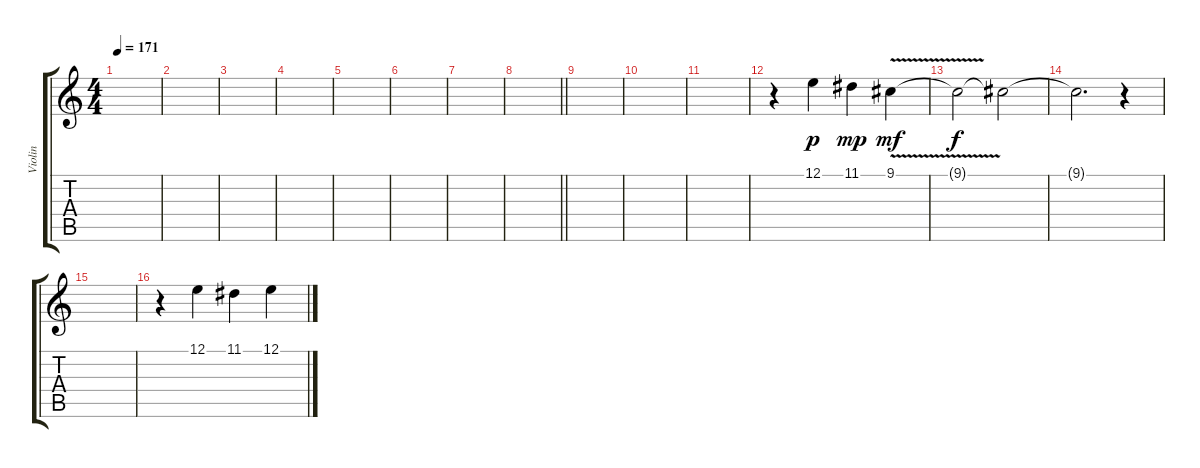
\track ("Violin" "Violin") {instrument violin}
\staff {score tabs}
\tuning (E4 B3 G3 D3 A2 E2) {hide}
\ts (4 4)
\tempo 171
\clef g2
\ks c
|
|
|
|
|
|
|
\barLineRight lightlight
|
\section ("" "")
|
|
|
r.4 12.1.4{dy p volume 10} 11.1.4{dy mp} 9.1{v}.4{dy mf} |
9.1{t}.2{dy f} 9.1{t}.2 |
9.1{t}.2{d} r.4 |
|
r.4 12.1.4 11.1.4 12.1.4
